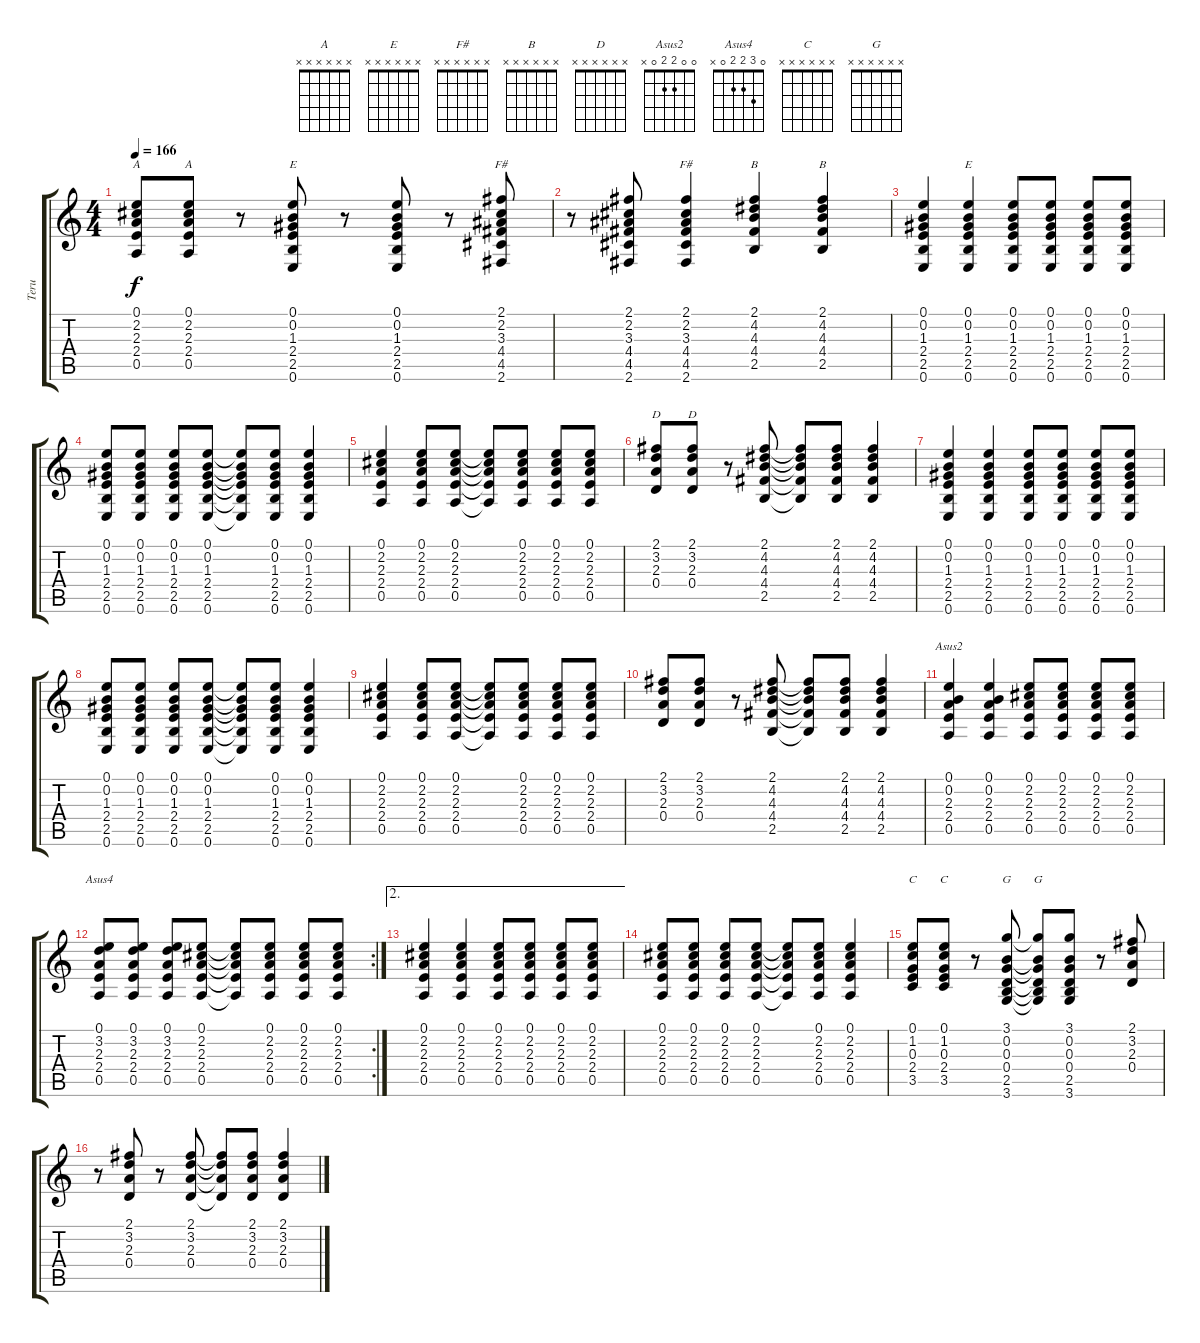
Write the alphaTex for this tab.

\track ("Teru" "Teru") {instrument acousticguitarsteel}
\staff {score tabs}
\tuning (E4 B3 G3 D3 A2 E2) {hide}
\chord ("A" 0 2 2 2 0 x)
\chord ("A" x x x x x x) {firstfret 0}
\chord ("E" 0 0 1 2 2 0)
\chord ("F#" 2 2 3 4 4 2)
\chord ("F#" x x x x x x) {firstfret 0}
\chord ("B" 2 4 4 4 2 x)
\chord ("B" x x x x x x) {firstfret 0}
\chord ("E" x x x x x x) {firstfret 0}
\chord ("D" 2 3 2 0 x x)
\chord ("D" x x x x x x) {firstfret 0}
\chord ("Asus2" 0 0 2 2 0 x)
\chord ("Asus4" 0 3 2 2 0 x)
\chord ("C" 0 1 0 2 3 x)
\chord ("C" x x x x x x) {firstfret 0}
\chord ("G" 3 0 0 0 2 3)
\chord ("G" x x x x x x) {firstfret 0}
\ts (4 4)
\tempo 166
\clef g2
\ks c
(0.1 2.2 2.3 2.4 0.5).8{ch "A" dy f} (0.1 2.2 2.3 2.4 0.5).8{ch "A"} r.8 (0.1 0.2 1.3 2.4 2.5 0.6).8{ch "E"} r.8 (0.1 0.2 1.3 2.4 2.5 0.6).8 r.8 (2.1 2.2 3.3 4.4 4.5 2.6).8{ch "F#"} |
r.8 (2.1 2.2 3.3 4.4 4.5 2.6).8 (2.1 2.2 3.3 4.4 4.5 2.6).4{ch "F#"} (2.1 4.2 4.3 4.4 2.5).4{ch "B" volume 10} (2.1 4.2 4.3 4.4 2.5).4{ch "B" volume 10} |
(0.1 0.2 1.3 2.4 2.5 0.6).4 (0.1 0.2 1.3 2.4 2.5 0.6).4{ch "E"} (0.1 0.2 1.3 2.4 2.5 0.6).8 (0.1 0.2 1.3 2.4 2.5 0.6).8 (0.1 0.2 1.3 2.4 2.5 0.6).8 (0.1 0.2 1.3 2.4 2.5 0.6).8 |
(0.1 0.2 1.3 2.4 2.5 0.6).8 (0.1 0.2 1.3 2.4 2.5 0.6).8 (0.1 0.2 1.3 2.4 2.5 0.6).8 (0.1 0.2 1.3 2.4 2.5 0.6).8 (0.1{t} 0.2{t} 1.3{t} 2.4{t} 2.5{t} 0.6{t}).8 (0.1 0.2 1.3 2.4 2.5 0.6).8 (0.1 0.2 1.3 2.4 2.5 0.6).4 |
(0.1 2.2 2.3 2.4 0.5).4 (0.1 2.2 2.3 2.4 0.5).8 (0.1 2.2 2.3 2.4 0.5).8 (0.1{t} 2.2{t} 2.3{t} 2.4{t} 0.5{t}).8 (0.1 2.2 2.3 2.4 0.5).8 (0.1 2.2 2.3 2.4 0.5).8 (0.1 2.2 2.3 2.4 0.5).8 |
(2.1 3.2 2.3 0.4).8{ch "D"} (2.1 3.2 2.3 0.4).8{ch "D"} r.8 (2.1 4.2 4.3 4.4 2.5).8 (2.1{t} 4.2{t} 4.3{t} 4.4{t} 2.5{t}).8 (2.1 4.2 4.3 4.4 2.5).8 (2.1 4.2 4.3 4.4 2.5).4 |
(0.1 0.2 1.3 2.4 2.5 0.6).4 (0.1 0.2 1.3 2.4 2.5 0.6).4 (0.1 0.2 1.3 2.4 2.5 0.6).8 (0.1 0.2 1.3 2.4 2.5 0.6).8 (0.1 0.2 1.3 2.4 2.5 0.6).8 (0.1 0.2 1.3 2.4 2.5 0.6).8 |
(0.1 0.2 1.3 2.4 2.5 0.6).8 (0.1 0.2 1.3 2.4 2.5 0.6).8 (0.1 0.2 1.3 2.4 2.5 0.6).8 (0.1 0.2 1.3 2.4 2.5 0.6).8 (0.1{t} 0.2{t} 1.3{t} 2.4{t} 2.5{t} 0.6{t}).8 (0.1 0.2 1.3 2.4 2.5 0.6).8 (0.1 0.2 1.3 2.4 2.5 0.6).4 |
(0.1 2.2 2.3 2.4 0.5).4 (0.1 2.2 2.3 2.4 0.5).8 (0.1 2.2 2.3 2.4 0.5).8 (0.1{t} 2.2{t} 2.3{t} 2.4{t} 0.5{t}).8 (0.1 2.2 2.3 2.4 0.5).8 (0.1 2.2 2.3 2.4 0.5).8 (0.1 2.2 2.3 2.4 0.5).8 |
(2.1 3.2 2.3 0.4).8 (2.1 3.2 2.3 0.4).8 r.8 (2.1 4.2 4.3 4.4 2.5).8 (2.1{t} 4.2{t} 4.3{t} 4.4{t} 2.5{t}).8 (2.1 4.2 4.3 4.4 2.5).8 (2.1 4.2 4.3 4.4 2.5).4 |
(0.1 0.2 2.3 2.4 0.5).4{ch "Asus2"} (0.1 0.2 2.3 2.4 0.5).4 (0.1 2.2 2.3 2.4 0.5).8 (0.1 2.2 2.3 2.4 0.5).8 (0.1 2.2 2.3 2.4 0.5).8 (0.1 2.2 2.3 2.4 0.5).8 |
\rc 2
(0.1 3.2 2.3 2.4 0.5).8{ch "Asus4"} (0.1 3.2 2.3 2.4 0.5).8 (0.1 3.2 2.3 2.4 0.5).8 (0.1 2.2 2.3 2.4 0.5).8 (0.1{t} 2.2{t} 2.3{t} 2.4{t} 0.5{t}).8 (0.1 2.2 2.3 2.4 0.5).8 (0.1 2.2 2.3 2.4 0.5).8 (0.1 2.2 2.3 2.4 0.5).8 |
\ae 2
(0.1 2.2 2.3 2.4 0.5).4 (0.1 2.2 2.3 2.4 0.5).4 (0.1 2.2 2.3 2.4 0.5).8 (0.1 2.2 2.3 2.4 0.5).8 (0.1 2.2 2.3 2.4 0.5).8 (0.1 2.2 2.3 2.4 0.5).8 |
(0.1 2.2 2.3 2.4 0.5).8 (0.1 2.2 2.3 2.4 0.5).8 (0.1 2.2 2.3 2.4 0.5).8 (0.1 2.2 2.3 2.4 0.5).8 (0.1{t} 2.2{t} 2.3{t} 2.4{t} 0.5{t}).8 (0.1 2.2 2.3 2.4 0.5).8 (0.1 2.2 2.3 2.4 0.5).4 |
(0.1 1.2 0.3 2.4 3.5).8{ch "C"} (0.1 1.2 0.3 2.4 3.5).8{ch "C"} r.8 (3.1 0.2 0.3 0.4 2.5 3.6).8{ch "G"} (3.1{t} 0.2{t} 0.3{t} 0.4{t} 2.5{t} 3.6{t}).8{ch "G"} (3.1 0.2 0.3 0.4 2.5 3.6).8 r.8 (2.1 3.2 2.3 0.4).8 |
r.8 (2.1 3.2 2.3 0.4).8 r.8 (2.1 3.2 2.3 0.4).8 (2.1{t} 3.2{t} 2.3{t} 0.4{t}).8 (2.1 3.2 2.3 0.4).8 (2.1 3.2 2.3 0.4).4
